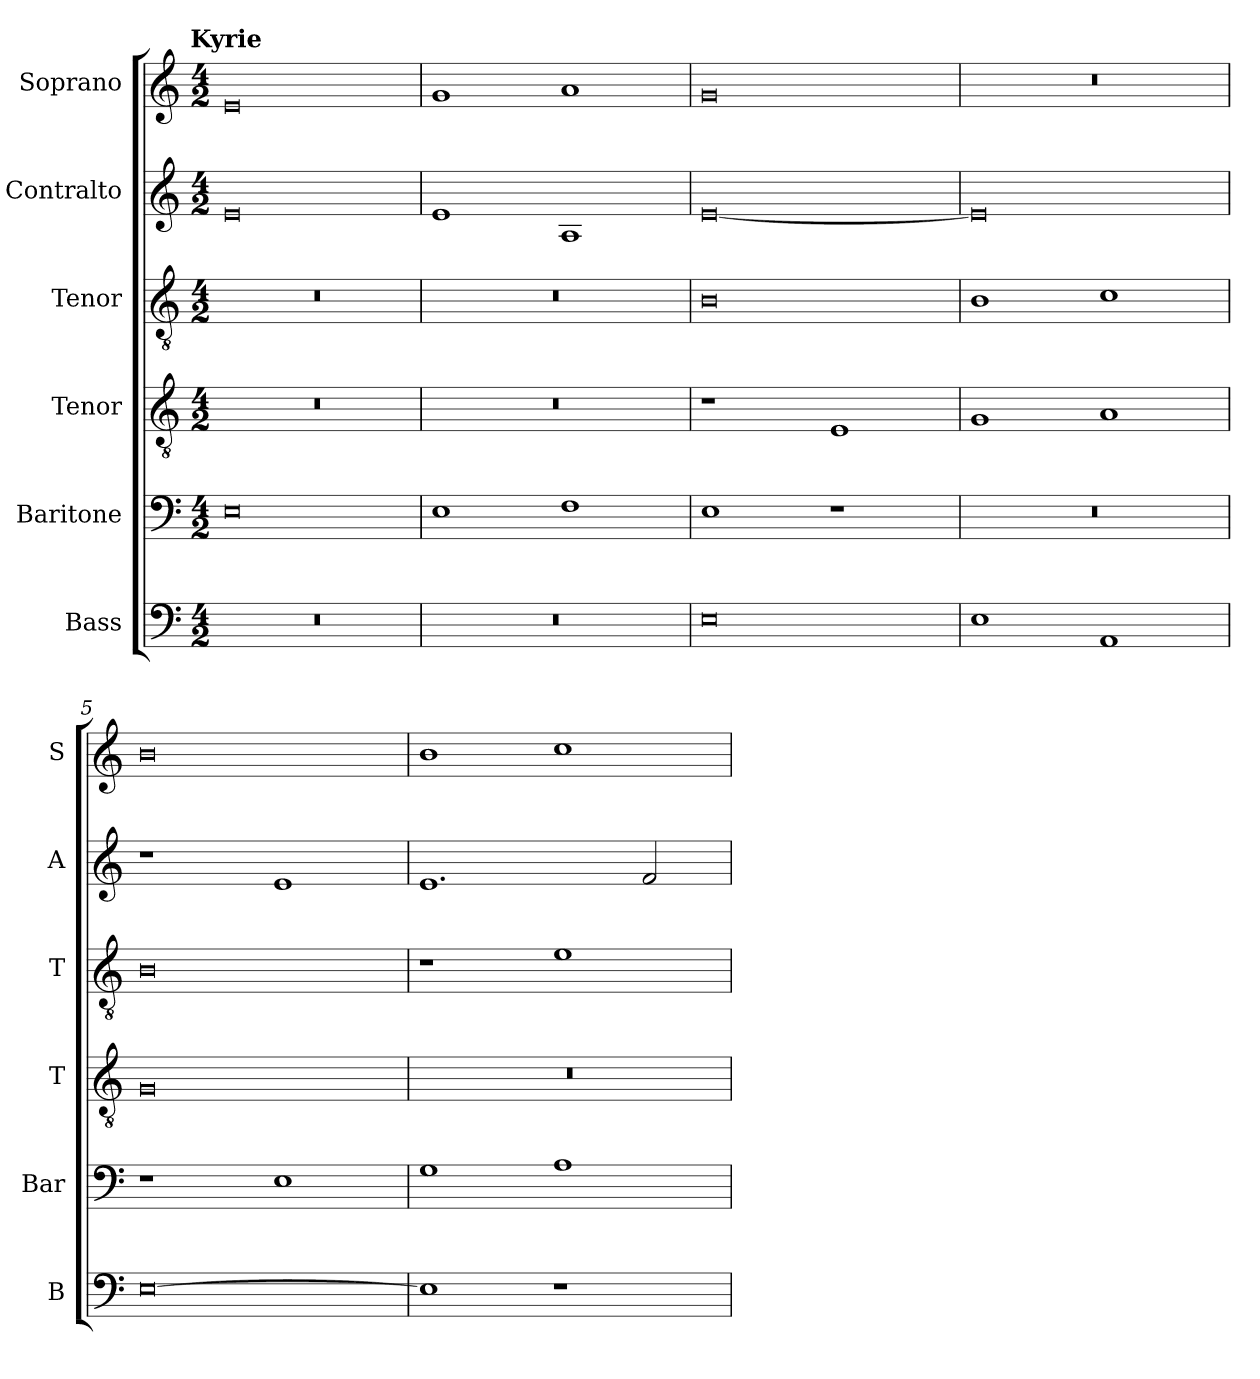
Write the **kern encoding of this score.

**kern	**kern	**kern	**kern	**kern	**kern
*part6	*part5	*part4	*part3	*part2	*part1
*staff6	*staff5	*staff4	*staff3	*staff2	*staff1
*I"Bass	*I"Baritone	*I"Tenor	*I"Tenor	*I"Contralto	*I"Soprano
*I'B	*I'Bar	*I'T	*I'T	*I'A	*I'S
*clefF4	*clefF4	*clefGv2	*clefGv2	*clefG2	*clefG2
*k[]	*k[]	*k[]	*k[]	*k[]	*k[]
*E:phr	*E:phr	*E:phr	*E:phr	*E:phr	*E:phr
!!LO:TX:omd:t=Kyrie
*M4/2	*M4/2	*M4/2	*M4/2	*M4/2	*M4/2
=1	=1	=1	=1	=1	=1
0r	0E	0r	0r	0e	0e
=2	=2	=2	=2	=2	=2
0r	1E	0r	0r	1e	1g
.	1F	.	.	1A	1a
=3	=3	=3	=3	=3	=3
0E	1E	1r	0B	[0e	0g
.	1r	1E	.	.	.
=4	=4	=4	=4	=4	=4
1E	0r	1G	1B	0e]	0r
1AA	.	1A	1c	.	.
=5	=5	=5	=5	=5	=5
[0E	1r	0G	0B	1r	0b
.	1E	.	.	1e	.
=6	=6	=6	=6	=6	=6
1E]	1G	0r	1r	1.e	1b
1r	1A	.	1e	.	1cc
.	.	.	.	2f	.
=	=	=	=	=	=
*-	*-	*-	*-	*-	*-
